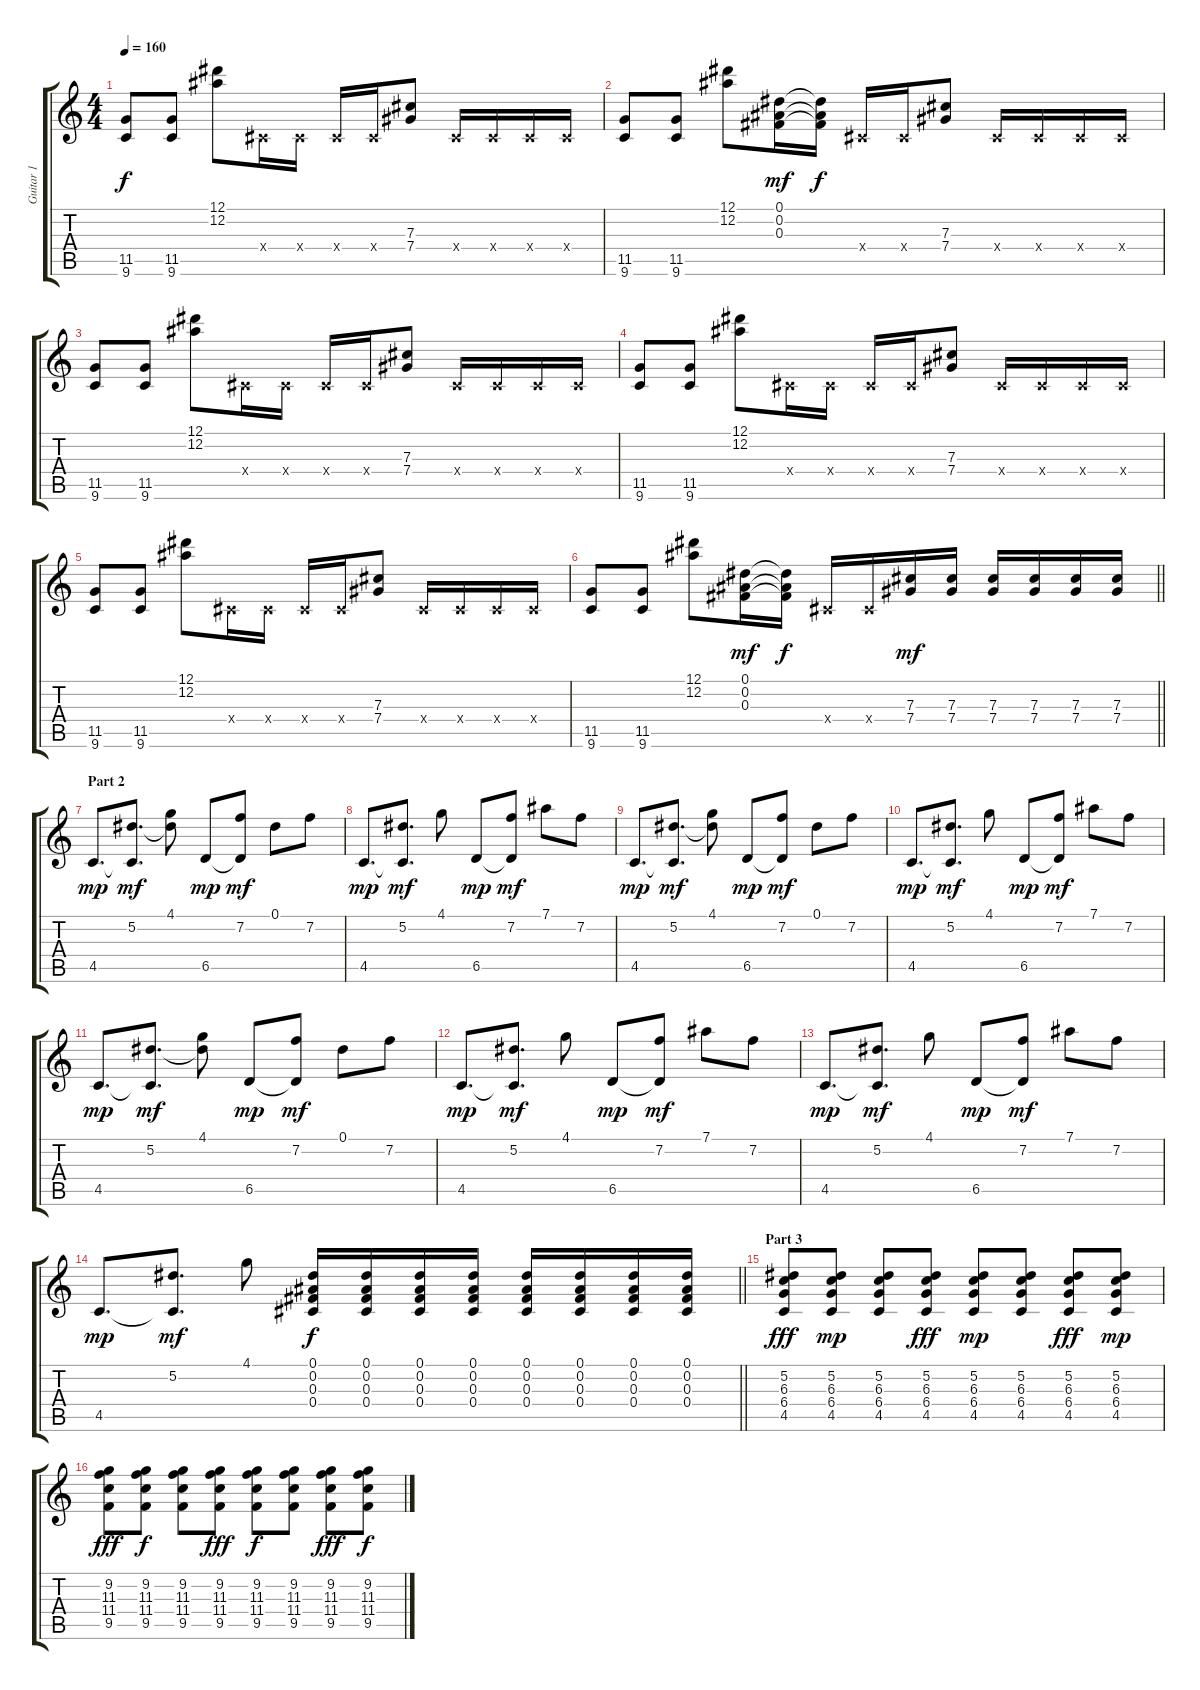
\track ("Guitar 1" "Guitar 1") {instrument electricguitarclean}
\staff {score tabs}
\tuning (Eb4 Bb3 Gb3 Db3 Ab2 Eb2) {hide}
\ts (4 4)
\tempo 160
\clef g2
\ks c
(11.5 9.6).8{dy f} (11.5 9.6).8 (12.1 12.2).8 0.4{x}.16 0.4{x}.16 0.4{x}.16 0.4{x}.16 (7.3 7.4).8 0.4{x}.16 0.4{x}.16 0.4{x}.16 0.4{x}.16 |
(11.5 9.6).8 (11.5 9.6).8 (12.1 12.2).8 (0.1 0.2 0.3).16{dy mf} (0.1{t} 0.2{t} 0.3{t}).16{dy f} 0.4{x}.16 0.4{x}.16 (7.3 7.4).8 0.4{x}.16 0.4{x}.16 0.4{x}.16 0.4{x}.16 |
(11.5 9.6).8 (11.5 9.6).8 (12.1 12.2).8 0.4{x}.16 0.4{x}.16 0.4{x}.16 0.4{x}.16 (7.3 7.4).8 0.4{x}.16 0.4{x}.16 0.4{x}.16 0.4{x}.16 |
(11.5 9.6).8 (11.5 9.6).8 (12.1 12.2).8 0.4{x}.16 0.4{x}.16 0.4{x}.16 0.4{x}.16 (7.3 7.4).8 0.4{x}.16 0.4{x}.16 0.4{x}.16 0.4{x}.16 |
(11.5 9.6).8 (11.5 9.6).8 (12.1 12.2).8 0.4{x}.16 0.4{x}.16 0.4{x}.16 0.4{x}.16 (7.3 7.4).8 0.4{x}.16 0.4{x}.16 0.4{x}.16 0.4{x}.16 |
\barLineRight lightlight
(11.5 9.6).8 (11.5 9.6).8 (12.1 12.2).8 (0.1 0.2 0.3).16{dy mf} (0.1{t} 0.2{t} 0.3{t}).16{dy f} 0.4{x}.16 0.4{x}.16 (7.3 7.4).16{dy mf} (7.3 7.4).16 (7.3 7.4).16 (7.3 7.4).16 (7.3 7.4).16 (7.3 7.4).16 |
\section ("" "Part 2")
4.5.8{d dy mp} (5.2 4.5{t}).8{d dy mf} (4.1 5.2{t}).8 6.5.8{dy mp} (7.2 6.5{t}).8{dy mf} 0.1.8 7.2.8 |
4.5.8{d dy mp} (5.2 4.5{t}).8{d dy mf} 4.1.8 6.5.8{dy mp} (7.2 6.5{t}).8{dy mf} 7.1.8 7.2.8 |
4.5.8{d dy mp} (5.2 4.5{t}).8{d dy mf} (4.1 5.2{t}).8 6.5.8{dy mp} (7.2 6.5{t}).8{dy mf} 0.1.8 7.2.8 |
4.5.8{d dy mp} (5.2 4.5{t}).8{d dy mf} 4.1.8 6.5.8{dy mp} (7.2 6.5{t}).8{dy mf} 7.1.8 7.2.8 |
4.5.8{d dy mp} (5.2 4.5{t}).8{d dy mf} (4.1 5.2{t}).8 6.5.8{dy mp} (7.2 6.5{t}).8{dy mf} 0.1.8 7.2.8 |
4.5.8{d dy mp} (5.2 4.5{t}).8{d dy mf} 4.1.8 6.5.8{dy mp} (7.2 6.5{t}).8{dy mf} 7.1.8 7.2.8 |
4.5.8{d dy mp} (5.2 4.5{t}).8{d dy mf} 4.1.8 6.5.8{dy mp} (7.2 6.5{t}).8{dy mf} 7.1.8 7.2.8 |
\barLineRight lightlight
4.5.8{d dy mp} (5.2 4.5{t}).8{d dy mf} 4.1.8 (0.1 0.2 0.3 0.4).16{dy f} (0.1 0.2 0.3 0.4).16 (0.1 0.2 0.3 0.4).16 (0.1 0.2 0.3 0.4).16 (0.1 0.2 0.3 0.4).16 (0.1 0.2 0.3 0.4).16 (0.1 0.2 0.3 0.4).16 (0.1 0.2 0.3 0.4).16 |
\section ("" "Part 3")
(5.2 6.3 6.4 4.5).8{dy fff} (5.2 6.3 6.4 4.5).8{dy mp} (5.2 6.3 6.4 4.5).8 (5.2 6.3 6.4 4.5).8{dy fff} (5.2 6.3 6.4 4.5).8{dy mp} (5.2 6.3 6.4 4.5).8 (5.2 6.3 6.4 4.5).8{dy fff} (5.2 6.3 6.4 4.5).8{dy mp} |
(9.2 11.3 11.4 9.5).8{dy fff} (9.2 11.3 11.4 9.5).8{dy f} (9.2 11.3 11.4 9.5).8 (9.2 11.3 11.4 9.5).8{dy fff} (9.2 11.3 11.4 9.5).8{dy f} (9.2 11.3 11.4 9.5).8 (9.2 11.3 11.4 9.5).8{dy fff} (9.2 11.3 11.4 9.5).8{dy f}
